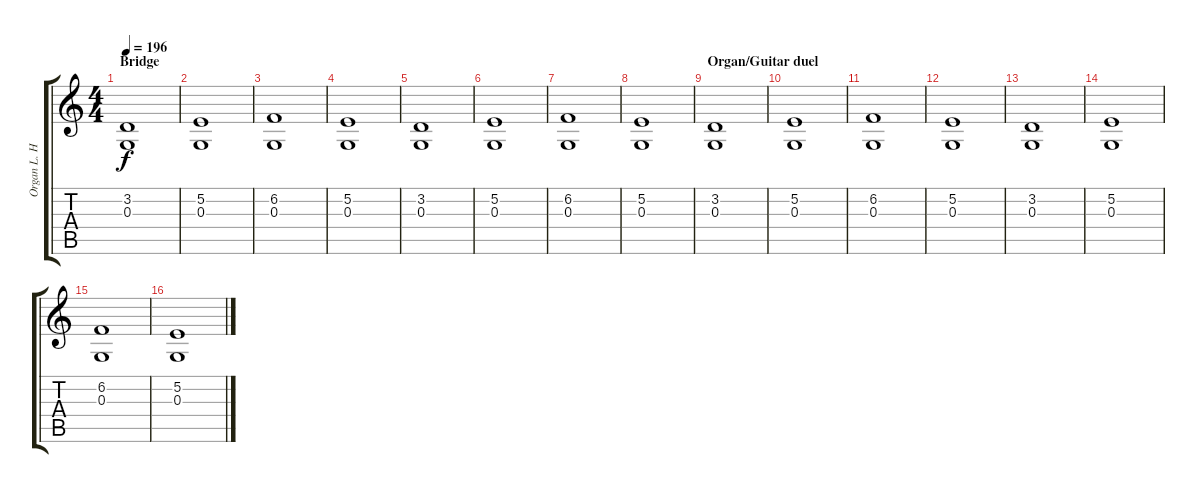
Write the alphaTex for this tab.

\track ("Organ L. Hand (J. Lord)" "Organ L. H") {instrument drawbarorgan}
\staff {score tabs}
\tuning (E4 B3 G3 D3 A2 D2) {hide}
\ts (4 4)
\section ("" "Bridge")
\tempo 196
\clef g2
\ks c
(3.2 0.3).1{dy f volume 7} |
(5.2 0.3).1 |
(6.2 0.3).1 |
(5.2 0.3).1 |
(3.2 0.3).1 |
(5.2 0.3).1 |
(6.2 0.3).1 |
(5.2 0.3).1 |
\section ("" "Organ/Guitar duel")
(3.2 0.3).1 |
(5.2 0.3).1 |
(6.2 0.3).1 |
(5.2 0.3).1 |
(3.2 0.3).1 |
(5.2 0.3).1 |
(6.2 0.3).1 |
(5.2 0.3).1
